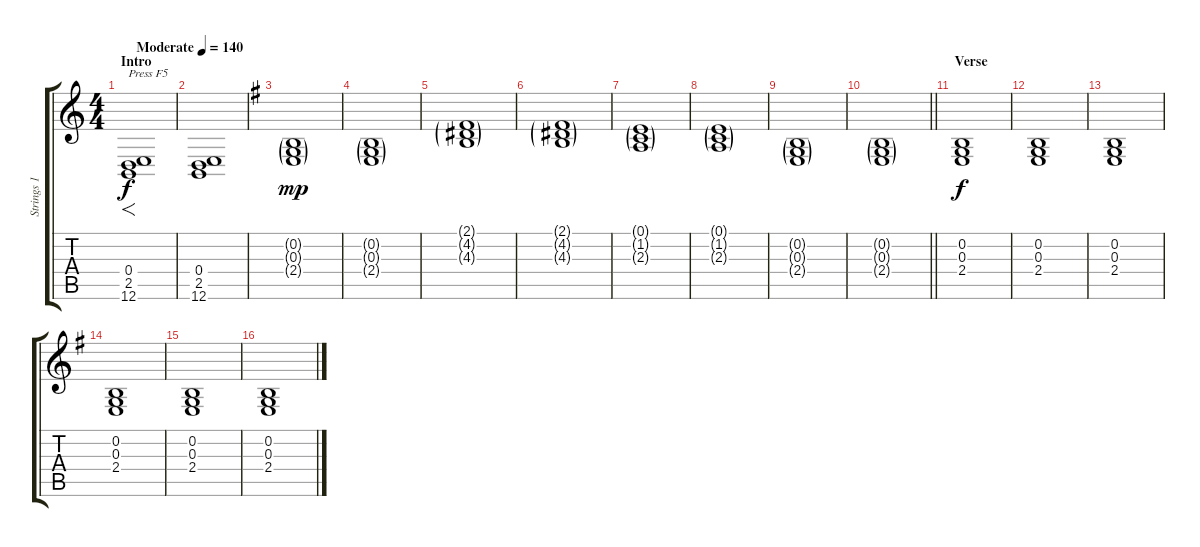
\track ("Strings 1" "Strings 1") {instrument synthstrings1}
\staff {score tabs}
\tuning (E4 B3 G3 D3 A2 E2) {hide}
\ts (4 4)
\section ("" "Intro")
\tempo (140 "Moderate")
\clef g2
\ks c
(0.4 2.5 12.6).1{f txt "Press F5" dy f instrument synthstrings1} |
(0.4 2.5 12.6).1 |
\ks g
(0.2{g} 0.3{g} 2.4{g}).1{dy mp} |
(0.2{g} 0.3{g} 2.4{g}).1 |
(2.1{g} 4.2{g} 4.3{g}).1 |
(2.1{g} 4.2{g} 4.3{g}).1 |
(0.1{g} 1.2{g} 2.3{g}).1 |
(0.1{g} 1.2{g} 2.3{g}).1 |
(0.2{g} 0.3{g} 2.4{g}).1 |
\barLineRight lightlight
(0.2{g} 0.3{g} 2.4{g}).1 |
\section ("" "Verse")
(0.2 0.3 2.4).1{dy f} |
(0.2 0.3 2.4).1 |
(0.2 0.3 2.4).1 |
(0.2 0.3 2.4).1 |
(0.2 0.3 2.4).1 |
(0.2 0.3 2.4).1
